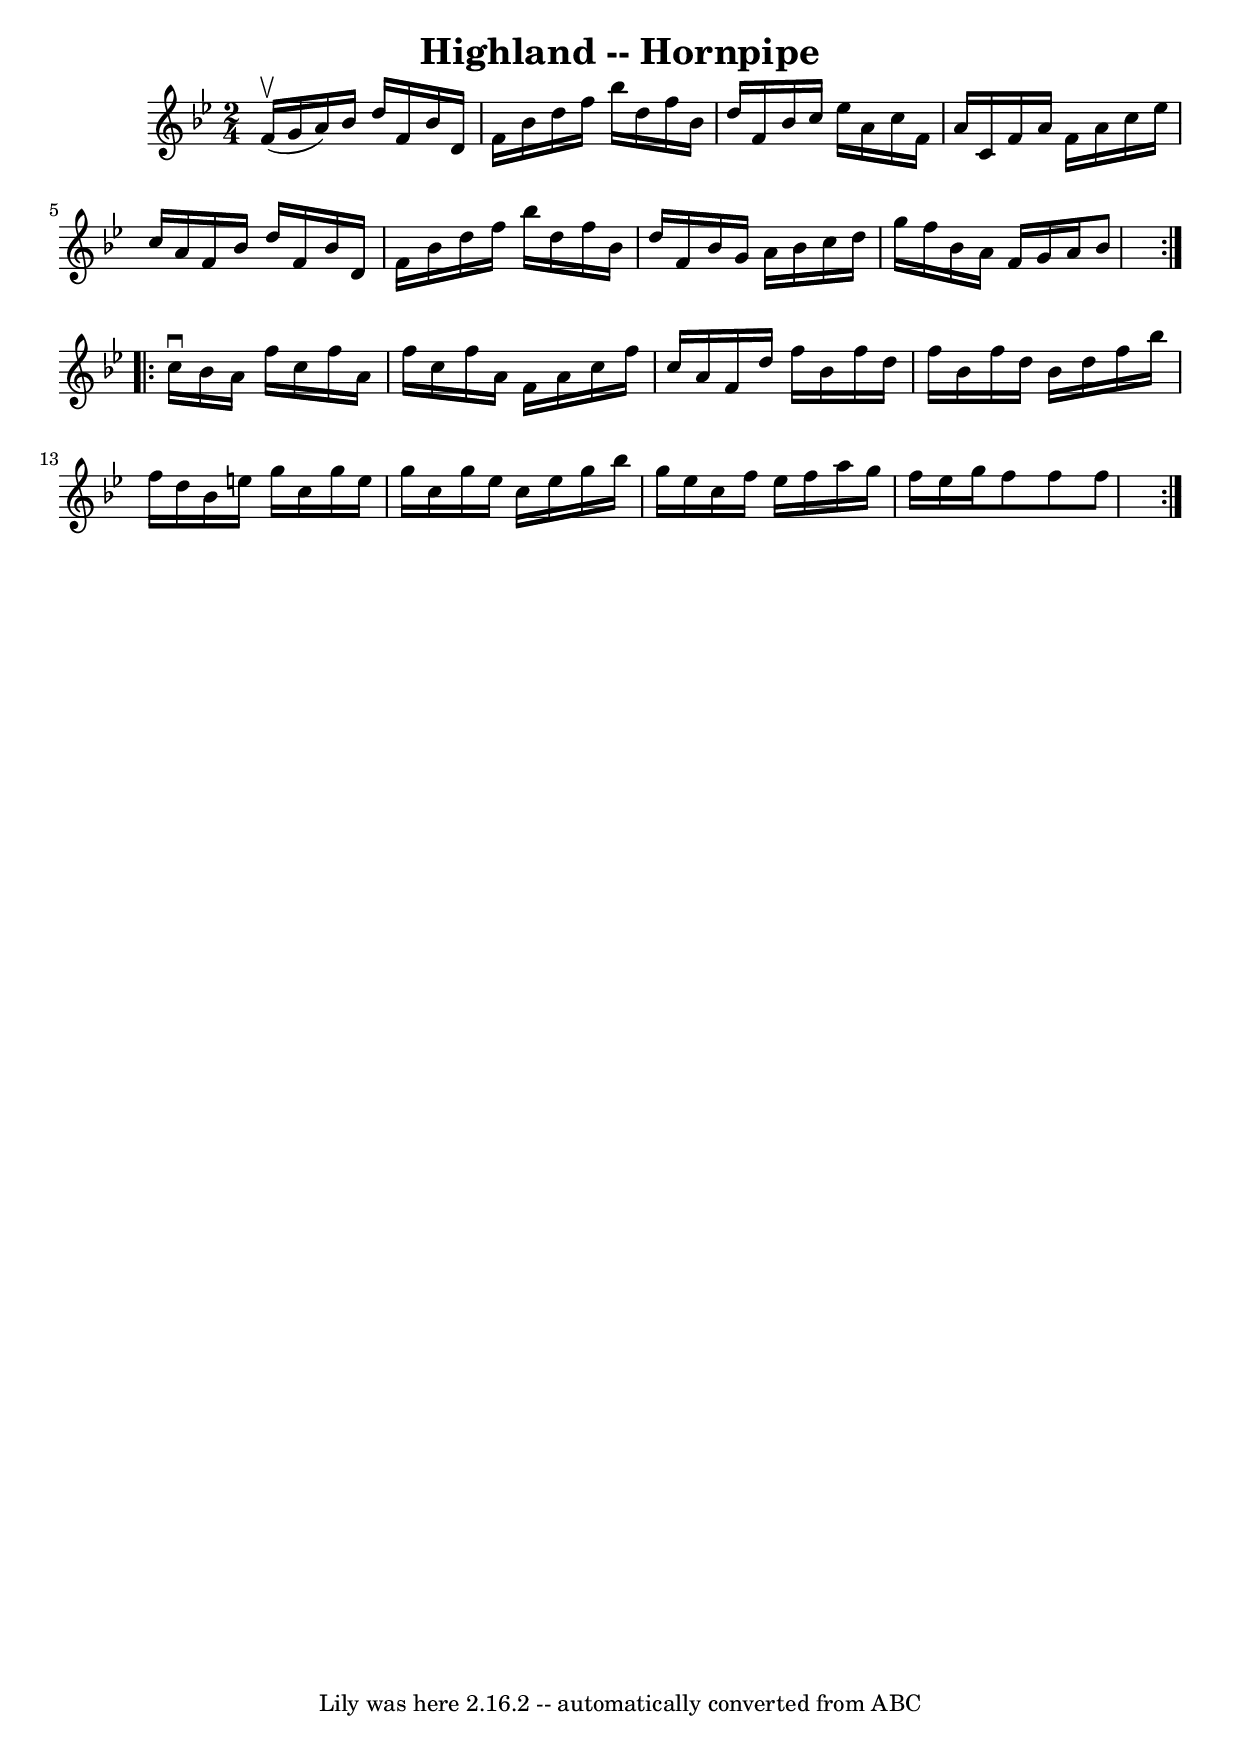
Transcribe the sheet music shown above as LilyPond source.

\version "2.16.2"
\include "Mammoth.ily"
\header {
  %% book = "Cole's 1000 Fiddle Tunes"
  crossRefNumber = "1"
  footnotes = ""
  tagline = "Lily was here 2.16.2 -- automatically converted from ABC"
  title = "Highland -- Hornpipe"

}
voicedefault =  {



  \repeat volta 2 {

    \time 2/4 
    \key bes \major f'16 (^\upbow g'16 a'16) |
    
    bes'16 d''16 f'16 bes'16 d'16 f'16 bes'16 d''16  |
    
    f''16 bes''16 d''16 f''16 bes'16 d''16 f'16 bes'16  
    |
    c''16 ees''16 a'16 c''16 f'16 a'16 c'16 f'16  
    |
    a'16 f'16 a'16 c''16 ees''16 c''16 a'16 f'16  
    |
    bes'16 d''16 f'16 bes'16 d'16 f'16 bes'16    
    d''16  |
    f''16 bes''16 d''16 f''16 bes'16 d''16 f'16 
    bes'16  |
    g'16 a'16 bes'16 c''16 d''16 g''16    
    f''16 bes'16  |
    a'16 f'16 g'16 a'16 bes'8  
  }     

  \repeat volta 2 {
    c''16^\downbow bes'16  |
    a'16 f''16 c''16 
    f''16 a'16 f''16 c''16 f''16  |
    a'16 f'16 a'16    
    c''16 f''16 c''16 a'16 f'16  |
    d''16 f''16 bes'16    
    f''16 d''16 f''16 bes'16 f''16  |
    d''16 bes'16 d''16 
    f''16 bes''16 f''16 d''16 bes'16  |
    e''16 g''16    
    c''16 g''16 e''16 g''16 c''16 g''16  |
    ees''16 c''16 
    ees''16 g''16 bes''16 g''16 ees''16 c''16  |
    f''16   
    ees''16 f''16 a''16 g''16 f''16 ees''16 g''16  |
    
    f''8 f''8 f''8  
  }   

}

\score{
  <<

    \context Staff="default"
    {
      \voicedefault 
      
    }

  >>
  \layout {
    
  }
  \midi {
  }

}
